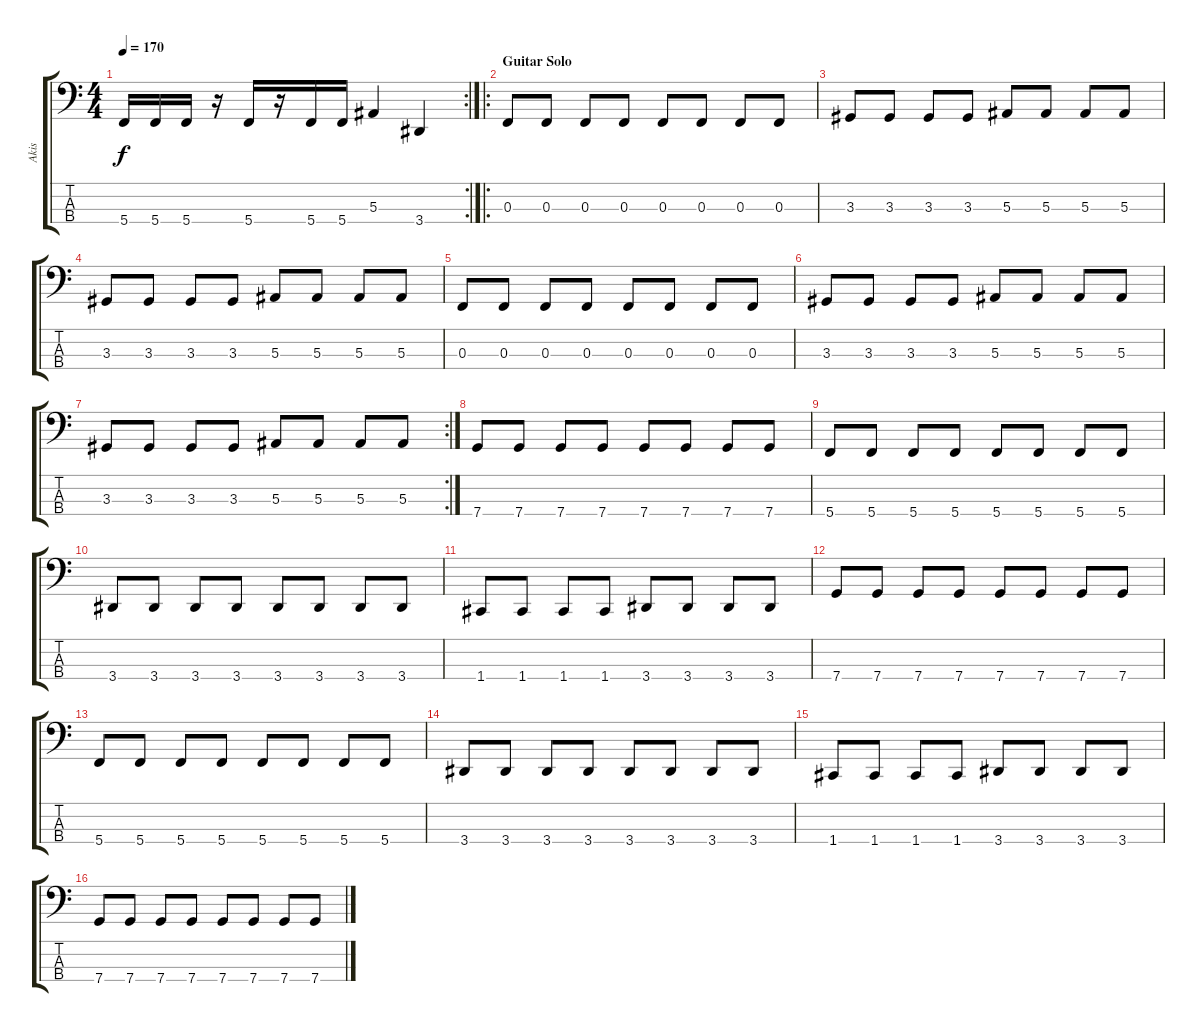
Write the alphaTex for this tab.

\track ("Akis" "Akis") {instrument electricbassfinger}
\staff {score tabs}
\tuning (Eb2 Bb1 F1 C1) {hide}
\rc 2
\ts (4 4)
\tempo 170
\clef f4
\ks c
5.4.16{dy f} 5.4.16 5.4.16 r.16 5.4.16 r.16 5.4.16 5.4.16 5.3.4 3.4.4 |
\ro
\section ("" "Guitar Solo")
0.3.8 0.3.8 0.3.8 0.3.8 0.3.8 0.3.8 0.3.8 0.3.8 |
3.3.8 3.3.8 3.3.8 3.3.8 5.3.8 5.3.8 5.3.8 5.3.8 |
3.3.8 3.3.8 3.3.8 3.3.8 5.3.8 5.3.8 5.3.8 5.3.8 |
0.3.8 0.3.8 0.3.8 0.3.8 0.3.8 0.3.8 0.3.8 0.3.8 |
3.3.8 3.3.8 3.3.8 3.3.8 5.3.8 5.3.8 5.3.8 5.3.8 |
\rc 2
3.3.8 3.3.8 3.3.8 3.3.8 5.3.8 5.3.8 5.3.8 5.3.8 |
7.4.8 7.4.8 7.4.8 7.4.8 7.4.8 7.4.8 7.4.8 7.4.8 |
5.4.8 5.4.8 5.4.8 5.4.8 5.4.8 5.4.8 5.4.8 5.4.8 |
3.4.8 3.4.8 3.4.8 3.4.8 3.4.8 3.4.8 3.4.8 3.4.8 |
1.4.8 1.4.8 1.4.8 1.4.8 3.4.8 3.4.8 3.4.8 3.4.8 |
7.4.8 7.4.8 7.4.8 7.4.8 7.4.8 7.4.8 7.4.8 7.4.8 |
5.4.8 5.4.8 5.4.8 5.4.8 5.4.8 5.4.8 5.4.8 5.4.8 |
3.4.8 3.4.8 3.4.8 3.4.8 3.4.8 3.4.8 3.4.8 3.4.8 |
1.4.8 1.4.8 1.4.8 1.4.8 3.4.8 3.4.8 3.4.8 3.4.8 |
7.4.8 7.4.8 7.4.8 7.4.8 7.4.8 7.4.8 7.4.8 7.4.8
